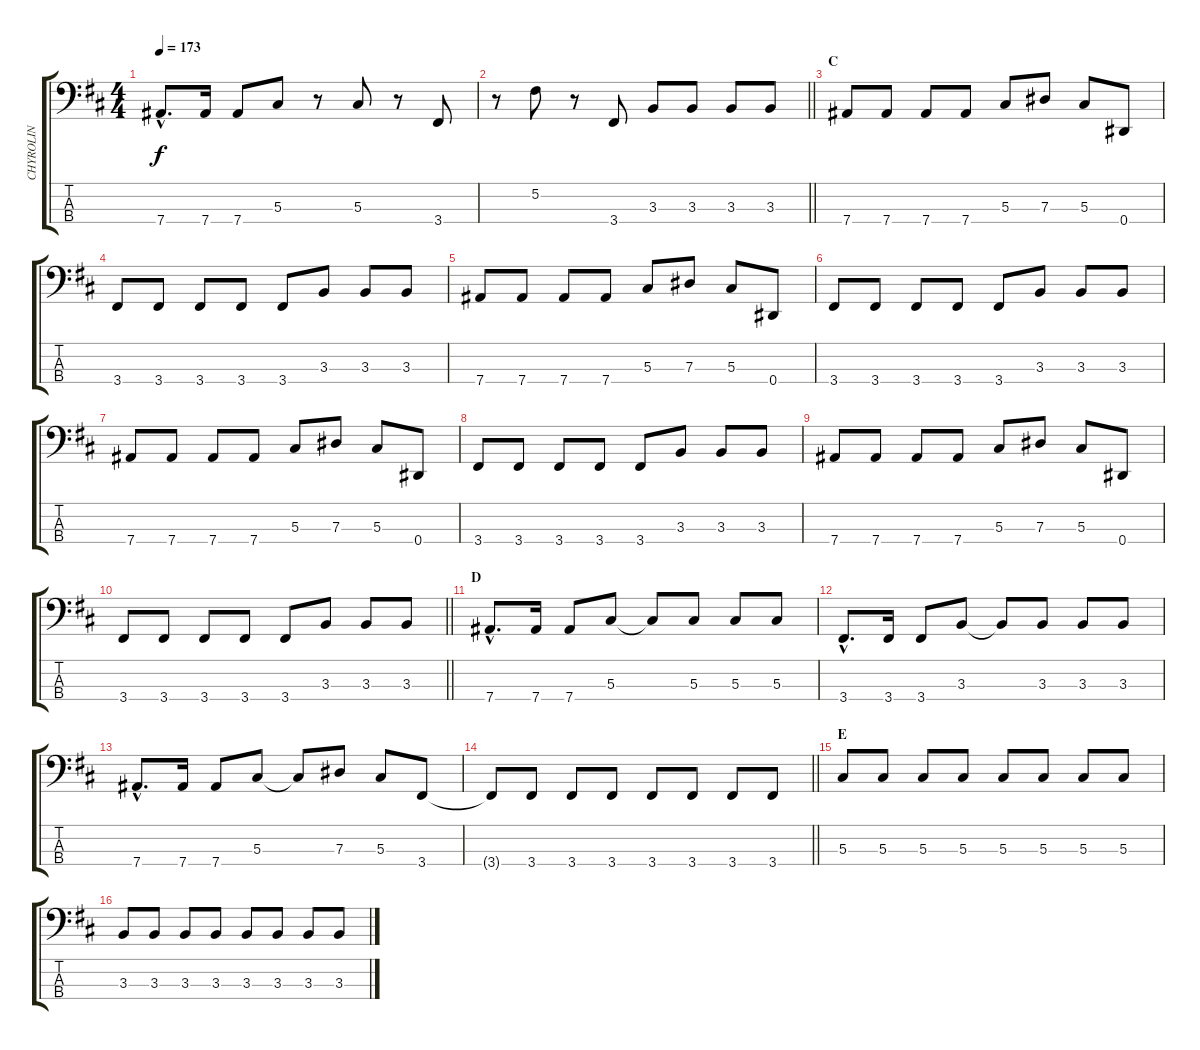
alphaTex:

\track ("CHYROLIN" "CHYROLIN") {instrument electricbassfinger}
\staff {score tabs}
\tuning (Gb2 Db2 Ab1 Eb1) {hide}
\ts (4 4)
\tempo 173
\clef f4
\ks bminor
7.4{hac}.8{d dy f} 7.4.16 7.4.8 5.3.8 r.8 5.3.8 r.8 3.4.8 |
\barLineRight lightlight
r.8 5.2.8 r.8 3.4.8 3.3.8 3.3.8 3.3.8 3.3.8 |
\section ("" "C")
7.4.8 7.4.8 7.4.8 7.4.8 5.3.8 7.3.8 5.3.8 0.4.8 |
3.4.8 3.4.8 3.4.8 3.4.8 3.4.8 3.3.8 3.3.8 3.3.8 |
7.4.8 7.4.8 7.4.8 7.4.8 5.3.8 7.3.8 5.3.8 0.4.8 |
3.4.8 3.4.8 3.4.8 3.4.8 3.4.8 3.3.8 3.3.8 3.3.8 |
7.4.8 7.4.8 7.4.8 7.4.8 5.3.8 7.3.8 5.3.8 0.4.8 |
3.4.8 3.4.8 3.4.8 3.4.8 3.4.8 3.3.8 3.3.8 3.3.8 |
7.4.8 7.4.8 7.4.8 7.4.8 5.3.8 7.3.8 5.3.8 0.4.8 |
\barLineRight lightlight
3.4.8 3.4.8 3.4.8 3.4.8 3.4.8 3.3.8 3.3.8 3.3.8 |
\section ("" "D")
7.4{hac}.8{d} 7.4.16 7.4.8 5.3.8 5.3{t}.8 5.3.8 5.3.8 5.3.8 |
3.4{hac}.8{d} 3.4.16 3.4.8 3.3.8 3.3{t}.8 3.3.8 3.3.8 3.3.8 |
7.4{hac}.8{d} 7.4.16 7.4.8 5.3.8 5.3{t}.8 7.3.8 5.3.8 3.4.8 |
\barLineRight lightlight
3.4{t}.8 3.4.8 3.4.8 3.4.8 3.4.8 3.4.8 3.4.8 3.4.8 |
\section ("" "E")
5.3.8 5.3.8 5.3.8 5.3.8 5.3.8 5.3.8 5.3.8 5.3.8 |
3.3.8 3.3.8 3.3.8 3.3.8 3.3.8 3.3.8 3.3.8 3.3.8
